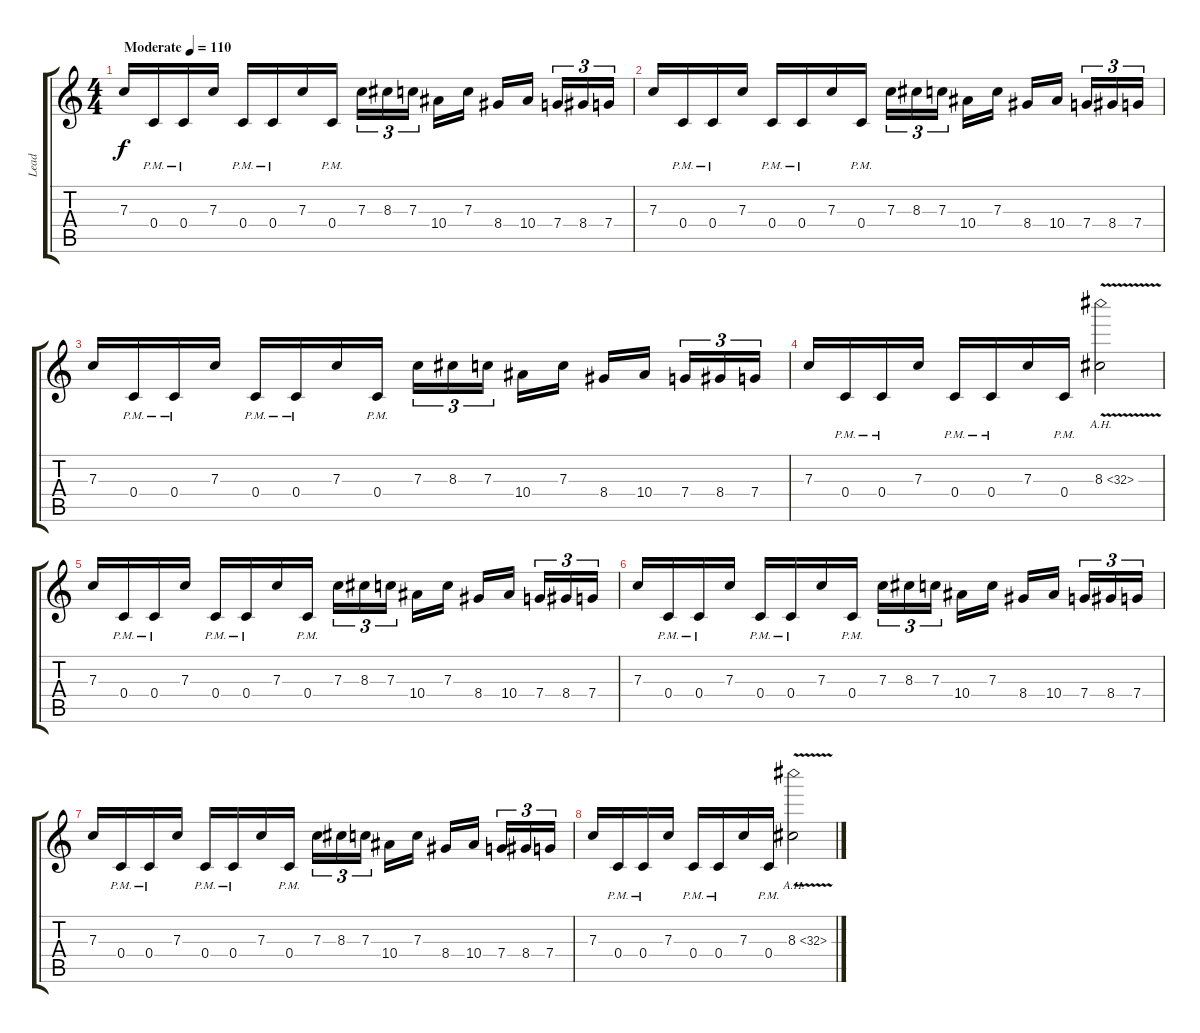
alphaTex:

\track ("Lead" "Lead") {instrument distortionguitar}
\staff {score tabs}
\tuning (D4 A3 F3 C3 G2 C2) {hide}
\ts (4 4)
\tempo (110 "Moderate")
\clef g2
\ks c
7.3.16{dy f instrument distortionguitar} 0.4{pm}.16 0.4{pm}.16 7.3.16 0.4{pm}.16 0.4{pm}.16 7.3.16 0.4{pm}.16 7.3.16{tu (3 2)} 8.3.16{tu (3 2)} 7.3.16{tu (3 2) beam splitsecondary} 10.4.16 7.3.16 8.4.16 10.4.16{beam splitsecondary} 7.4.16{tu (3 2)} 8.4.16{tu (3 2)} 7.4.16{tu (3 2)} |
7.3.16 0.4{pm}.16 0.4{pm}.16 7.3.16 0.4{pm}.16 0.4{pm}.16 7.3.16 0.4{pm}.16 7.3.16{tu (3 2)} 8.3.16{tu (3 2)} 7.3.16{tu (3 2) beam splitsecondary} 10.4.16 7.3.16 8.4.16 10.4.16{beam splitsecondary} 7.4.16{tu (3 2)} 8.4.16{tu (3 2)} 7.4.16{tu (3 2)} |
7.3.16 0.4{pm}.16 0.4{pm}.16 7.3.16 0.4{pm}.16 0.4{pm}.16 7.3.16 0.4{pm}.16 7.3.16{tu (3 2)} 8.3.16{tu (3 2)} 7.3.16{tu (3 2) beam splitsecondary} 10.4.16 7.3.16 8.4.16 10.4.16{beam splitsecondary} 7.4.16{tu (3 2)} 8.4.16{tu (3 2)} 7.4.16{tu (3 2)} |
7.3.16 0.4{pm}.16 0.4{pm}.16 7.3.16 0.4{pm}.16 0.4{pm}.16 7.3.16 0.4{pm}.16 8.3{ah 24 v}.2 |
7.3.16{instrument distortionguitar} 0.4{pm}.16 0.4{pm}.16 7.3.16 0.4{pm}.16 0.4{pm}.16 7.3.16 0.4{pm}.16 7.3.16{tu (3 2)} 8.3.16{tu (3 2)} 7.3.16{tu (3 2) beam splitsecondary} 10.4.16 7.3.16 8.4.16 10.4.16{beam splitsecondary} 7.4.16{tu (3 2)} 8.4.16{tu (3 2)} 7.4.16{tu (3 2)} |
7.3.16 0.4{pm}.16 0.4{pm}.16 7.3.16 0.4{pm}.16 0.4{pm}.16 7.3.16 0.4{pm}.16 7.3.16{tu (3 2)} 8.3.16{tu (3 2)} 7.3.16{tu (3 2) beam splitsecondary} 10.4.16 7.3.16 8.4.16 10.4.16{beam splitsecondary} 7.4.16{tu (3 2)} 8.4.16{tu (3 2)} 7.4.16{tu (3 2)} |
7.3.16 0.4{pm}.16 0.4{pm}.16 7.3.16 0.4{pm}.16 0.4{pm}.16 7.3.16 0.4{pm}.16 7.3.16{tu (3 2)} 8.3.16{tu (3 2)} 7.3.16{tu (3 2) beam splitsecondary} 10.4.16 7.3.16 8.4.16 10.4.16{beam splitsecondary} 7.4.16{tu (3 2)} 8.4.16{tu (3 2)} 7.4.16{tu (3 2)} |
7.3.16 0.4{pm}.16 0.4{pm}.16 7.3.16 0.4{pm}.16 0.4{pm}.16 7.3.16 0.4{pm}.16 8.3{ah 24 v}.2
